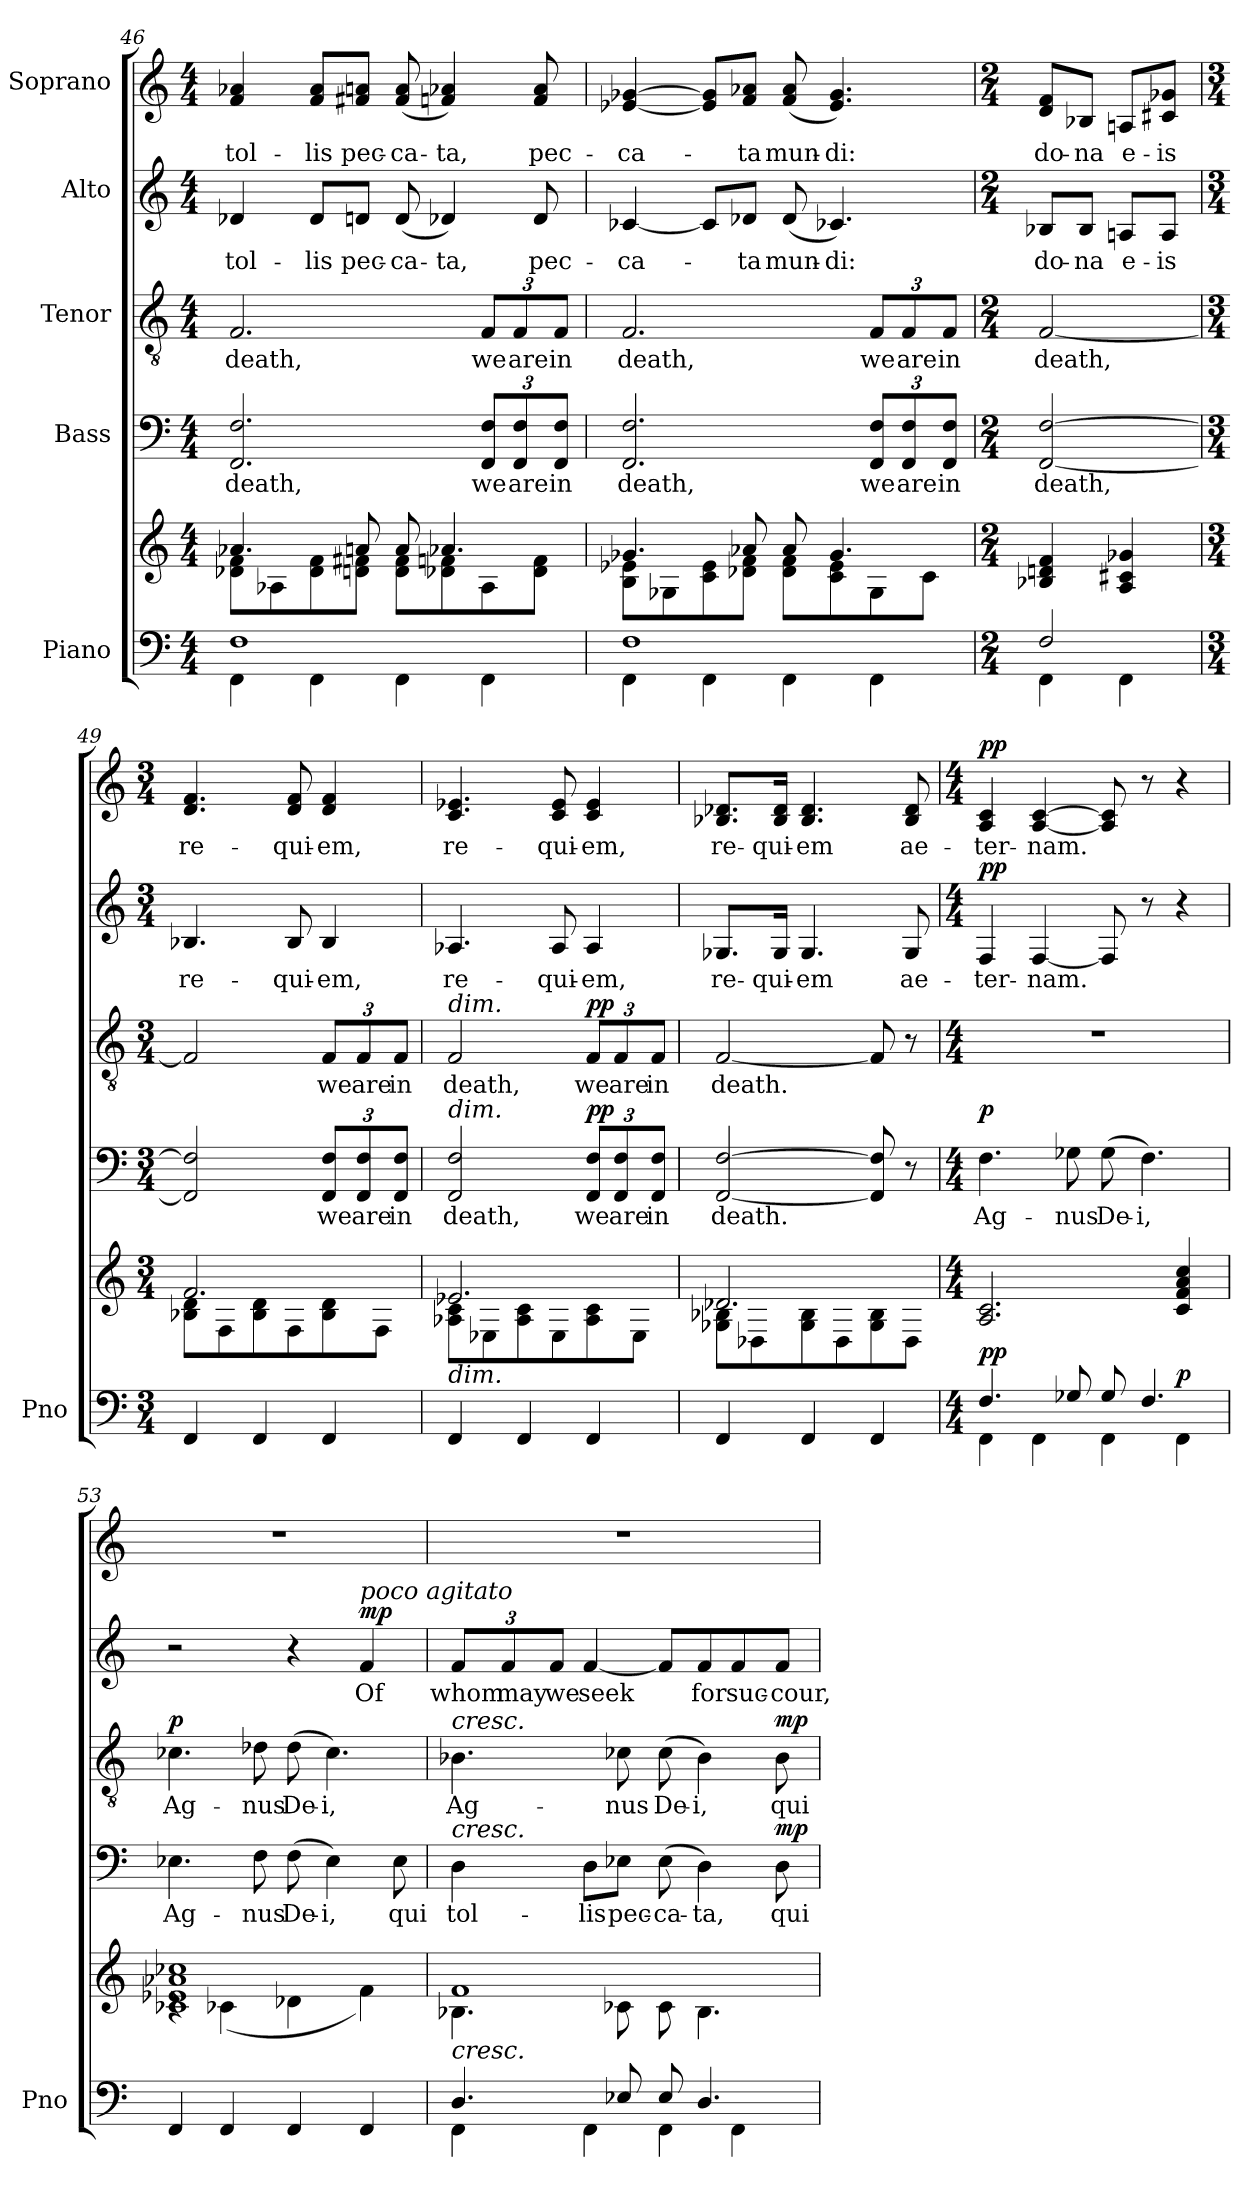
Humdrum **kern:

**kern	**kern	**dynam	**kern	**text	**dynam	**kern	**text	**dynam	**kern	**text	**dynam	**kern	**text	**dynam
*part5	*part5	*part5	*part4	*part4	*part4	*part3	*part3	*part3	*part2	*part2	*part2	*part1	*part1	*part1
*staff6	*staff5	*staff5/6	*staff4	*staff4	*staff4	*staff3	*staff3	*staff3	*staff2	*staff2	*staff2	*staff1	*staff1	*staff1
*I"Piano	*	*	*I"Bass	*	*	*I"Tenor	*	*	*I"Alto	*	*	*I"Soprano	*	*
*I'Pno	*	*	*	*	*	*	*	*	*	*	*	*	*	*
*clefF4	*clefG2	*	*clefF4	*	*	*clefGv2	*	*	*clefG2	*	*	*clefG2	*	*
*k[]	*k[]	*	*k[]	*	*	*k[]	*	*	*k[]	*	*	*k[]	*	*
*M4/4	*M4/4	*	*M4/4	*	*	*M4/4	*	*	*M4/4	*	*	*M4/4	*	*
=46	=46	=46	=46	=46	=46	=46	=46	=46	=46	=46	=46	=46	=46	=46
*^	*^	*	*	*	*	*	*	*	*	*	*	*	*	*
!	!	!	!	!	!	!LO:LY:b	!	!	!LO:LY:b	!	!	!LO:LY:b	!	!	!LO:LY:b	!
1F	4FF\	4.a-X/	8d-X\ 8f\L	.	2.FF/ 2.F/	death,	.	2.F/	death,	.	4d-X/	tol-	.	4f/ 4a-X/	tol-	.
.	.	.	8A-X\	.	.	.	.	.	.	.	.	.	.	.	.	.
!	!	!	!	!	!	!	!	!	!	!	!	!LO:LY:b	!	!	!LO:LY:b	!
.	4FF\	.	8d-\ 8f\	.	.	.	.	.	.	.	8d-/L	-lis	.	8f/ 8a-/L	-lis	.
!	!	!	!	!	!	!	!	!	!	!	!	!LO:LY:b	!	!	!LO:LY:b	!
.	.	8an/	8dn\ 8f#X\J	.	.	.	.	.	.	.	8dn/J	pec-	.	8f#X/ 8an/J	pec-	.
!	!	!	!	!	!	!	!	!	!	!	!	!LO:LY:b	!	!	!LO:LY:b	!
.	4FF\	8a/	8d\ 8f#\L	.	.	.	.	.	.	.	(<8d/	-ca-	.	(<8f#/ 8a/	-ca-	.
!	!	!	!	!	!	!	!	!	!	!	!	!LO:LY:b	!	!	!LO:LY:b	!
.	.	4.a-X/	8d-X\ 8fn\	.	.	.	.	.	.	.	4d-X/)	-ta,	.	4fn/ 4a-X/)	-ta,	.
*	*	*	*	*	*Xbrackettup	*	*	*	*	*	*	*	*	*	*	*
!	!	!	!	!	!	!LO:LY:b	!	!	!	!	!	!	!	!	!	!
*	*	*	*	*	*	*	*	*Xbrackettup	*	*	*	*	*	*	*	*
!	!	!	!	!	!	!	!	!	!LO:LY:b	!	!	!	!	!	!	!
.	4FF\	.	8A-\	.	12FF/ 12F/L	we	.	12F/L	we	.	.	.	.	.	.	.
!	!	!	!	!	!	!LO:LY:b	!	!	!LO:LY:b	!	!	!	!	!	!	!
.	.	.	.	.	12FF/ 12F/	are	.	12F/	are	.	.	.	.	.	.	.
!	!	!	!	!	!	!	!	!	!	!	!	!LO:LY:b	!	!	!LO:LY:b	!
.	.	.	8d-\ 8f\J	.	.	.	.	.	.	.	8d-/	pec-	.	8f/ 8a-/	pec-	.
!	!	!	!	!	!	!LO:LY:b	!	!	!LO:LY:b	!	!	!	!	!	!	!
.	.	.	.	.	12FF/ 12F/J	in	.	12F/J	in	.	.	.	.	.	.	.
!!LO:PB:g=z
=47	=47	=47	=47	=47	=47	=47	=47	=47	=47	=47	=47	=47	=47	=47	=47	=47
!	!	!	!	!	!	!LO:LY:b	!	!	!LO:LY:b	!	!	!LO:LY:b	!	!	!LO:LY:b	!
1F	4FF\	4.g-X/	8B\ 8e-X\L	.	2.FF/ 2.F/	death,	.	2.F/	death,	.	[4c-X/	-ca-	.	[4e-X/ [4g-X/	-ca-	.
.	.	.	8G-X\	.	.	.	.	.	.	.	.	.	.	.	.	.
.	4FF\	.	8c\ 8e-\	.	.	.	.	.	.	.	8c-/L]	.	.	8e-/] 8g-/]L	.	.
!	!	!	!	!	!	!	!	!	!	!	!	!LO:LY:b	!	!	!LO:LY:b	!
.	.	8a-X/	8d-X\ 8f\J	.	.	.	.	.	.	.	8d-X/J	-ta	.	8f/ 8a-X/J	-ta	.
!	!	!	!	!	!	!	!	!	!	!	!	!LO:LY:b	!	!	!LO:LY:b	!
.	4FF\	8a-/	8d-\ 8f\L	.	.	.	.	.	.	.	(<8d-/	mun-	.	(<8f/ 8a-/	mun-	.
!	!	!	!	!	!	!	!	!	!	!	!	!LO:LY:b	!	!	!LO:LY:b	!
.	.	4.g-/	8c\ 8e-\	.	.	.	.	.	.	.	4.c-X/)	-di:	.	4.e-/ 4.g-/)	-di:	.
!	!	!	!	!	!	!LO:LY:b	!	!	!LO:LY:b	!	!	!	!	!	!	!
.	4FF\	.	8G-\	.	12FF/ 12F/L	we	.	12F/L	we	.	.	.	.	.	.	.
!	!	!	!	!	!	!LO:LY:b	!	!	!LO:LY:b	!	!	!	!	!	!	!
.	.	.	.	.	12FF/ 12F/	are	.	12F/	are	.	.	.	.	.	.	.
.	.	.	8c\J	.	.	.	.	.	.	.	.	.	.	.	.	.
!	!	!	!	!	!	!LO:LY:b	!	!	!LO:LY:b	!	!	!	!	!	!	!
.	.	.	.	.	12FF/ 12F/J	in	.	12F/J	in	.	.	.	.	.	.	.
*	*	*v	*v	*	*	*	*	*	*	*	*	*	*	*	*	*
=48	=48	=48	=48	=48	=48	=48	=48	=48	=48	=48	=48	=48	=48	=48	=48
*M2/4	*	*M2/4	*	*M2/4	*	*	*M2/4	*	*	*M2/4	*	*	*M2/4	*	*
!	!	!	!	!	!LO:LY:b	!	!	!LO:LY:b	!	!	!LO:LY:b	!	!	!LO:LY:b	!
2F/	4FF\	4B-X/ 4dn/ 4f/	.	[2FF/ [2F/	death,	.	[2F/	death,	.	8B-X/L	do-	.	8d/ 8f/L	do-	.
!	!	!	!	!	!	!	!	!	!	!	!LO:LY:b	!	!	!LO:LY:b	!
.	.	.	.	.	.	.	.	.	.	8B-/J	-na	.	8B-X/J	-na	.
!	!	!	!	!	!	!	!	!	!	!	!LO:LY:b	!	!	!LO:LY:b	!
.	4FF\	4A/ 4c#X/ 4g-X/	.	.	.	.	.	.	.	8Ani/L	e-	.	8Ani/L	e-	.
!	!	!	!	!	!	!	!	!	!	!	!LO:LY:b	!	!	!LO:LY:b	!
.	.	.	.	.	.	.	.	.	.	8A/J	-is	.	8c#X/ 8g-X/J	-is	.
*v	*v	*	*	*	*	*	*	*	*	*	*	*	*	*	*
=49	=49	=49	=49	=49	=49	=49	=49	=49	=49	=49	=49	=49	=49	=49
*M3/4	*M3/4	*	*M3/4	*	*	*M3/4	*	*	*M3/4	*	*	*M3/4	*	*
*	*^	*	*	*	*	*	*	*	*	*	*	*	*	*
!	!	!	!	!	!	!	!	!	!	!	!LO:LY:b	!	!	!LO:LY:b	!
4FF/	2.f/	8B-X\ 8d\L	.	2FF/] 2F/]	.	.	2F/]	.	.	4.B-X/	re-	.	4.d/ 4.f/	re-	.
.	.	8F\	.	.	.	.	.	.	.	.	.	.	.	.	.
4FF/	.	8B-\ 8d\	.	.	.	.	.	.	.	.	.	.	.	.	.
!	!	!	!	!	!	!	!	!	!	!	!LO:LY:b	!	!	!LO:LY:b	!
.	.	8F\	.	.	.	.	.	.	.	8B-/	-qui-	.	8d/ 8f/	-qui-	.
!	!	!	!	!	!LO:LY:b	!	!	!LO:LY:b	!	!	!LO:LY:b	!	!	!LO:LY:b	!
4FF/	.	8B-\ 8d\	.	12FF/ 12F/L	we	.	12F/L	we	.	4B-/	-em,	.	4d/ 4f/	-em,	.
!	!	!	!	!	!LO:LY:b	!	!	!LO:LY:b	!	!	!	!	!	!	!
.	.	.	.	12FF/ 12F/	are	.	12F/	are	.	.	.	.	.	.	.
.	.	8F\J	.	.	.	.	.	.	.	.	.	.	.	.	.
!	!	!	!	!	!LO:LY:b	!	!	!LO:LY:b	!	!	!	!	!	!	!
.	.	.	.	12FF/ 12F/J	in	.	12F/J	in	.	.	.	.	.	.	.
=50	=50	=50	=50	=50	=50	=50	=50	=50	=50	=50	=50	=50	=50	=50	=50
!	!	!	!	!	!	!	!LO:TX:a:i:t=dim.	!	!	!	!	!	!	!	!
!	!	!	!	!LO:TX:a:i:t=dim.	!	!	!	!	!	!	!	!	!	!	!
!LO:TX:a:i:t=dim.	!	!	!	!	!	!	!	!	!	!	!	!	!	!	!
!	!	!	!	!	!LO:LY:b	!	!	!LO:LY:b	!	!	!LO:LY:b	!	!	!LO:LY:b	!
4FF/	2.e-X/	8A-X\ 8c\L	.	2FF/ 2F/	death,	.	2F/	death,	.	4.A-X/	re-	.	4.c/ 4.e-X/	re-	.
.	.	8E-X\	.	.	.	.	.	.	.	.	.	.	.	.	.
4FF/	.	8A-\ 8c\	.	.	.	.	.	.	.	.	.	.	.	.	.
!	!	!	!	!	!	!	!	!	!	!	!LO:LY:b	!	!	!LO:LY:b	!
.	.	8E-\	.	.	.	.	.	.	.	8A-/	-qui-	.	8c/ 8e-/	-qui-	.
!	!	!	!	!	!LO:LY:b	!LO:DY:a	!	!LO:LY:b	!LO:DY:a	!	!LO:LY:b	!	!	!LO:LY:b	!
4FF/	.	8A-\ 8c\	.	12FF/ 12F/L	we	pp	12F/L	we	pp	4A-/	-em,	.	4c/ 4e-/	-em,	.
!	!	!	!	!	!LO:LY:b	!	!	!LO:LY:b	!	!	!	!	!	!	!
.	.	.	.	12FF/ 12F/	are	.	12F/	are	.	.	.	.	.	.	.
.	.	8E-\J	.	.	.	.	.	.	.	.	.	.	.	.	.
!	!	!	!	!	!LO:LY:b	!	!	!LO:LY:b	!	!	!	!	!	!	!
.	.	.	.	12FF/ 12F/J	in	.	12F/J	in	.	.	.	.	.	.	.
!!LO:LB:g=z
=51	=51	=51	=51	=51	=51	=51	=51	=51	=51	=51	=51	=51	=51	=51	=51
!	!	!	!	!	!LO:LY:b	!	!	!LO:LY:b	!	!	!LO:LY:b	!	!	!LO:LY:b	!
4FF/	2.d-X/	8G-X\ 8B-X\L	.	[2FF/ [2F/	death.	.	[2F/	death.	.	8.G-X/L	re-	.	8.B-X/ 8.d-X/L	re-	.
.	.	8D-X\	.	.	.	.	.	.	.	.	.	.	.	.	.
!	!	!	!	!	!	!	!	!	!	!	!LO:LY:b	!	!	!LO:LY:b	!
.	.	.	.	.	.	.	.	.	.	16G-/Jk	-qui-	.	16B-/ 16d-/Jk	-qui-	.
!	!	!	!	!	!	!	!	!	!	!	!LO:LY:b	!	!	!LO:LY:b	!
4FF/	.	8G-\ 8B-\	.	.	.	.	.	.	.	4.G-/	-em	.	4.B-/ 4.d-/	-em	.
.	.	8D-\	.	.	.	.	.	.	.	.	.	.	.	.	.
4FF/	.	8G-\ 8B-\	.	8FF/] 8F/]	.	.	8F/]	.	.	.	.	.	.	.	.
!	!	!	!	!	!	!	!	!	!	!	!LO:LY:b	!	!	!LO:LY:b	!
.	.	8D-\J	.	8r	.	.	8r	.	.	8G-/	ae-	.	8B-/ 8d-/	ae-	.
*	*v	*v	*	*	*	*	*	*	*	*	*	*	*	*	*
=52	=52	=52	=52	=52	=52	=52	=52	=52	=52	=52	=52	=52	=52	=52
*M4/4	*M4/4	*	*M4/4	*	*	*M4/4	*	*	*M4/4	*	*	*M4/4	*	*
*^	*^	*	*	*	*	*	*	*	*	*	*	*	*	*
!	!	!	!	!LO:DY:a=2	!	!LO:LY:b	!LO:DY:a	!	!	!	!	!LO:LY:b	!LO:DY:a	!	!LO:LY:b	!LO:DY:a
*	*	*v	*v	*	*	*	*	*	*	*	*	*	*	*	*	*
4.F/	4FF\	2.A/ 2.c/	pp	4.F\	Ag-	p	1r	.	.	4F/	-ter-	pp	4A/ 4c/	-ter-	pp
!	!	!	!	!	!	!	!	!	!	!	!LO:LY:b	!	!	!LO:LY:b	!
.	4FF\	.	.	.	.	.	.	.	.	[4F/	-nam.	.	[4A/ [4c/	-nam.	.
!	!	!	!	!	!LO:LY:b	!	!	!	!	!	!	!	!	!	!
8G-X/	.	.	.	8G-X\	-nus	.	.	.	.	.	.	.	.	.	.
!	!	!	!	!	!LO:LY:b	!	!	!	!	!	!	!	!	!	!
8G-/	4FF\	.	.	(>8G-\	De-	.	.	.	.	8F/]	.	.	8A/] 8c/]	.	.
!	!	!	!	!	!LO:LY:b	!	!	!	!	!	!	!	!	!	!
4.F/	.	.	.	4.F\)	-i,	.	.	.	.	8r	.	.	8r	.	.
!	!	!	!LO:DY:a=2	!	!	!	!	!	!	!	!	!	!	!	!
.	4FF\	4c/ 4f/ 4a/ 4cc/	p	.	.	.	.	.	.	4r	.	.	4r	.	.
=53	=53	=53	=53	=53	=53	=53	=53	=53	=53	=53	=53	=53	=53	=53	=53
*	*	*^	*	*	*	*	*	*	*	*	*	*	*	*	*
!	!	!	!	!	!	!LO:LY:b	!	!	!LO:LY:b	!LO:DY:a	!	!	!	!	!	!
*v	*v	*	*	*	*	*	*	*	*	*	*	*	*	*	*	*
4FF/	1c-X 1e-X 1a-X 1cc-X	4rc	.	4.E-X\	Ag-	.	4.c-X\	Ag-	p	2r	.	.	1r	.	.
4FF/	.	(<4c-X\	.	.	.	.	.	.	.	.	.	.	.	.	.
!	!	!	!	!	!LO:LY:b	!	!	!LO:LY:b	!	!	!	!	!	!	!
.	.	.	.	8F\	-nus	.	8d-X\	-nus	.	.	.	.	.	.	.
!	!	!	!	!	!LO:LY:b	!	!	!LO:LY:b	!	!	!	!	!	!	!
4FF/	.	4d-X\	.	(>8F\	De-	.	(>8d-\	De-	.	4r	.	.	.	.	.
!	!	!	!	!	!LO:LY:b	!	!	!LO:LY:b	!	!	!	!	!	!	!
.	.	.	.	4E-\)	-i,	.	4.c-\)	-i,	.	.	.	.	.	.	.
!	!	!	!	!	!	!	!	!	!	!LO:TX:a:i:t=poco agitato	!	!	!	!	!
!	!	!	!	!	!	!	!	!	!	!	!LO:LY:b	!LO:DY:a	!	!	!
4FF/	.	4f\)	.	.	.	.	.	.	.	4f/	Of	mp	.	.	.
!	!	!	!	!	!LO:LY:b	!	!	!	!	!	!	!	!	!	!
.	.	.	.	8E-\	qui	.	.	.	.	.	.	.	.	.	.
!!LO:PB:g=z
=54	=54	=54	=54	=54	=54	=54	=54	=54	=54	=54	=54	=54	=54	=54	=54
*^	*	*	*	*	*	*	*	*	*	*	*	*	*	*	*
!	!	!	!	!	!	!LO:LY:b	!	!	!LO:LY:b	!	!	!	!	!	!	!
*	*	*	*	*	*	*	*	*	*	*	*Xbrackettup	*	*	*	*	*
!	!	!	!	!	!	!	!	!LO:TX:a:i:t=cresc.	!	!	!	!	!	!	!	!
!	!	!	!	!	!LO:TX:a:i:t=cresc.	!	!	!	!	!	!	!	!	!	!	!
!LO:TX:a:i:t=cresc.	!	!	!	!	!	!	!	!	!	!	!	!	!	!	!	!
!	!	!	!	!	!	!	!	!	!	!	!	!LO:LY:b	!	!	!	!
4.D/	4FF\	1f	4.B-X\	.	4D\	tol-	.	4.B-X\	Ag-	.	12f/L	whom	.	1r	.	.
!	!	!	!	!	!	!	!	!	!	!	!	!LO:LY:b	!	!	!	!
.	.	.	.	.	.	.	.	.	.	.	12f/	may	.	.	.	.
!	!	!	!	!	!	!	!	!	!	!	!	!LO:LY:b	!	!	!	!
.	.	.	.	.	.	.	.	.	.	.	12f/J	we	.	.	.	.
!	!	!	!	!	!	!LO:LY:b	!	!	!	!	!	!LO:LY:b	!	!	!	!
.	4FF\	.	.	.	8D\L	-lis	.	.	.	.	[4f/	seek	.	.	.	.
!	!	!	!	!	!	!LO:LY:b	!	!	!LO:LY:b	!	!	!	!	!	!	!
8E-X/	.	.	8c-X\	.	8E-X\J	pec-	.	8c-X\	-nus	.	.	.	.	.	.	.
!	!	!	!	!	!	!LO:LY:b	!	!	!LO:LY:b	!	!	!	!	!	!	!
8E-/	4FF\	.	8c-\	.	(>8E-\	-ca-	.	(>8c-\	De-	.	8f/L]	.	.	.	.	.
!	!	!	!	!	!	!LO:LY:b	!	!	!LO:LY:b	!	!	!LO:LY:b	!	!	!	!
4.D/	.	.	4.B-\	.	4D\)	-ta,	.	4B-\)	-i,	.	8f/	for	.	.	.	.
!	!	!	!	!	!	!	!	!	!	!	!	!LO:LY:b	!	!	!	!
.	4FF\	.	.	.	.	.	.	.	.	.	8f/	suc-	.	.	.	.
!	!	!	!	!	!	!LO:LY:b	!LO:DY:a	!	!LO:LY:b	!LO:DY:a	!	!LO:LY:b	!	!	!	!
.	.	.	.	.	8D\	qui	mp	8B-\	qui	mp	8f/J	-cour,	.	.	.	.
*v	*v	*	*	*	*	*	*	*	*	*	*	*	*	*	*	*
*	*v	*v	*	*	*	*	*	*	*	*	*	*	*	*	*
=	=	=	=	=	=	=	=	=	=	=	=	=	=	=
*-	*-	*-	*-	*-	*-	*-	*-	*-	*-	*-	*-	*-	*-	*-
